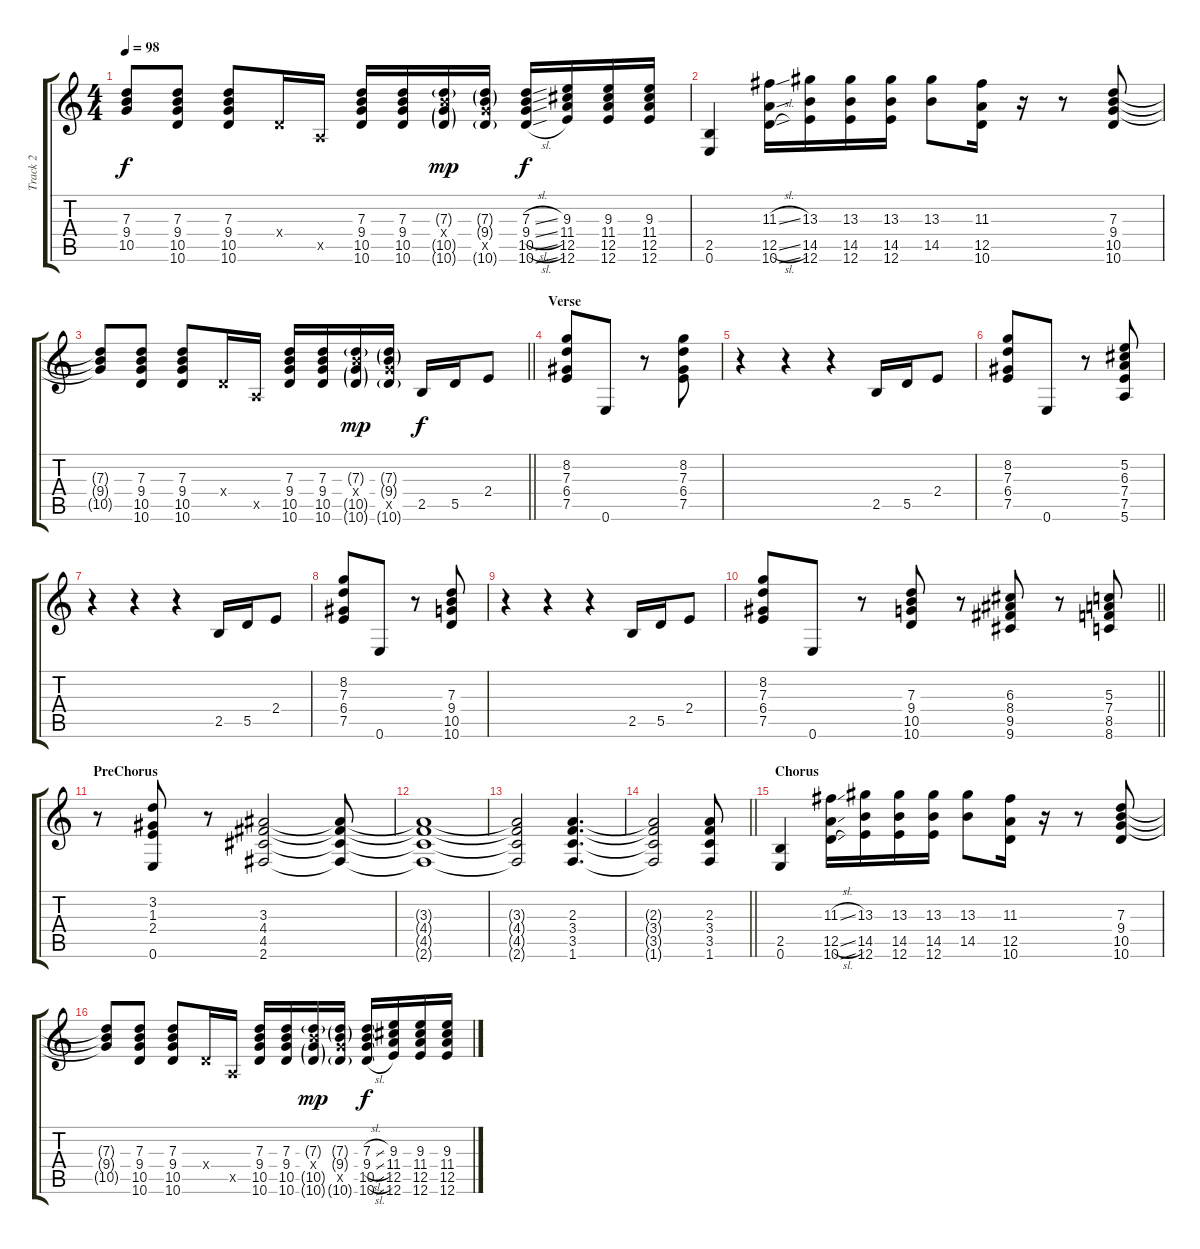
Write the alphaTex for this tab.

\track ("Track 2" "Track 2") {instrument overdrivenguitar}
\staff {score tabs}
\tuning (E4 B3 G3 D3 A2 E2) {hide}
\ts (4 4)
\tempo 98
\clef g2
\ks c
(7.3{t} 9.4{t} 10.5{t}).8{dy f} (7.3 9.4 10.5 10.6).8 (7.3 9.4 10.5 10.6).8 0.4{x}.16 0.5{x}.16 (7.3 9.4 10.5 10.6).16 (7.3 9.4 10.5 10.6).16 (7.3{g} 9.4{x} 10.5{g} 10.6{g}).16{dy mp} (7.3{g} 9.4{g} 10.5{x} 10.6{g}).16 (7.3{sl} 9.4{sl} 10.5{sl} 10.6{sl}).16{dy f} (9.3 11.4 12.5 12.6).16 (9.3 11.4 12.5 12.6).16 (9.3 11.4 12.5 12.6).16 |
(2.5 0.6).4 (11.3{sl} 12.5{sl} 10.6{sl}).16 (13.3 14.5 12.6).16 (13.3 14.5 12.6).16 (13.3 14.5 12.6).16 (13.3 14.5).8 (11.3 12.5 10.6).16 r.16 r.8 (7.3 9.4 10.5 10.6).8 |
\barLineRight lightlight
(7.3{t} 9.4{t} 10.5{t}).8 (7.3 9.4 10.5 10.6).8 (7.3 9.4 10.5 10.6).8 0.4{x}.16 0.5{x}.16 (7.3 9.4 10.5 10.6).16 (7.3 9.4 10.5 10.6).16 (7.3{g} 9.4{x} 10.5{g} 10.6{g}).16{dy mp} (7.3{g} 9.4{g} 10.5{x} 10.6{g}).16 2.5.16{dy f} 5.5.16 2.4.8 |
\section ("" "Verse")
(8.2 7.3 6.4 7.5).8 0.6.8 r.8 (8.2 7.3 6.4 7.5).8 |
r.4 r.4 r.4 2.5.16 5.5.16 2.4.8 |
(8.2 7.3 6.4 7.5).8 0.6.8 r.8 (5.2 6.3 7.4 7.5 5.6).8 |
r.4 r.4 r.4 2.5.16 5.5.16 2.4.8 |
(8.2 7.3 6.4 7.5).8 0.6.8 r.8 (7.3 9.4 10.5 10.6).8 |
r.4 r.4 r.4 2.5.16 5.5.16 2.4.8 |
\barLineRight lightlight
(8.2 7.3 6.4 7.5).8 0.6.8 r.8 (7.3 9.4 10.5 10.6).8 r.8 (6.3 8.4 9.5 9.6).8 r.8 (5.3 7.4 8.5 8.6).8 |
\section ("" "PreChorus")
r.8 (3.2 1.3 2.4 0.6).8 r.8 (3.3 4.4 4.5 2.6).2 (3.3{t} 4.4{t} 4.5{t} 2.6{t}).8 |
(3.3{t} 4.4{t} 4.5{t} 2.6{t}).1 |
(3.3{t} 4.4{t} 4.5{t} 2.6{t}).2 (2.3 3.4 3.5 1.6).4{d} |
\barLineRight lightlight
(2.3{t} 3.4{t} 3.5{t} 1.6{t}).2 (2.3 3.4 3.5 1.6).8 |
\section ("" "Chorus")
(2.5 0.6).4 (11.3{sl} 12.5{sl} 10.6{sl}).16 (13.3 14.5 12.6).16 (13.3 14.5 12.6).16 (13.3 14.5 12.6).16 (13.3 14.5).8 (11.3 12.5 10.6).16 r.16 r.8 (7.3 9.4 10.5 10.6).8 |
(7.3{t} 9.4{t} 10.5{t}).8 (7.3 9.4 10.5 10.6).8 (7.3 9.4 10.5 10.6).8 0.4{x}.16 0.5{x}.16 (7.3 9.4 10.5 10.6).16 (7.3 9.4 10.5 10.6).16 (7.3{g} 9.4{x} 10.5{g} 10.6{g}).16{dy mp} (7.3{g} 9.4{g} 10.5{x} 10.6{g}).16 (7.3{sl} 9.4{sl} 10.5{sl} 10.6{sl}).16{dy f} (9.3 11.4 12.5 12.6).16 (9.3 11.4 12.5 12.6).16 (9.3 11.4 12.5 12.6).16
